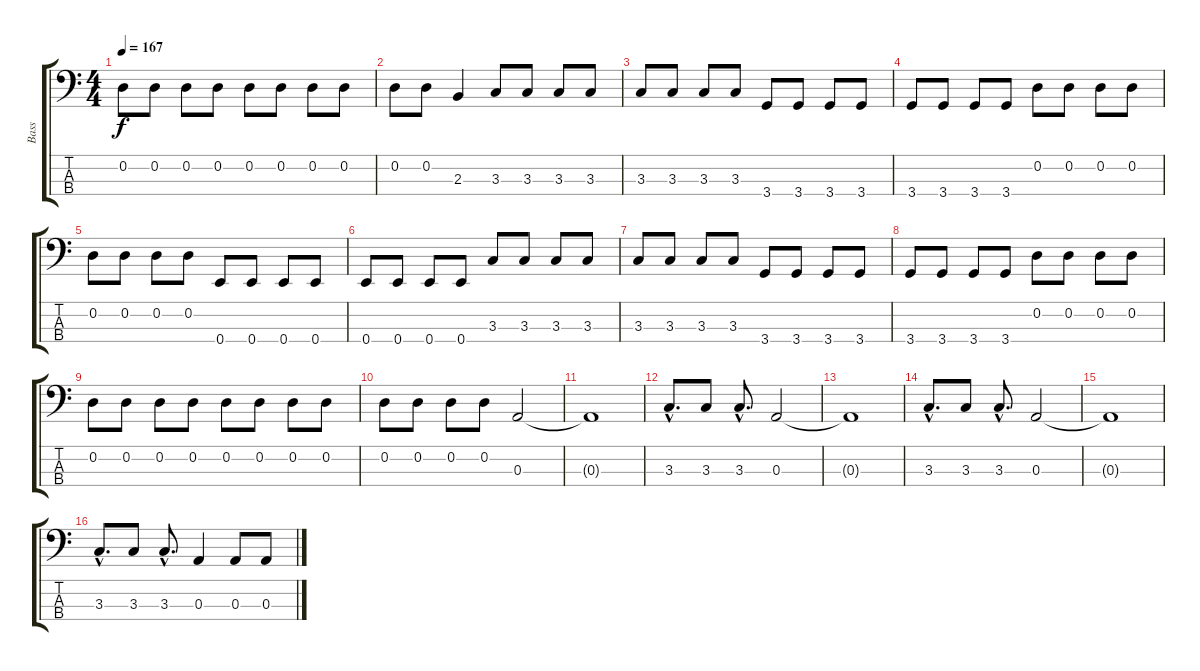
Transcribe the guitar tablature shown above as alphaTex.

\track ("Bass" "Bass") {instrument electricbasspick}
\staff {score tabs}
\tuning (G2 D2 A1 E1) {hide}
\ts (4 4)
\tempo 167
\clef f4
\ks c
0.2.8{dy f} 0.2.8 0.2.8 0.2.8 0.2.8 0.2.8 0.2.8 0.2.8 |
0.2.8 0.2.8 2.3.4 3.3.8 3.3.8 3.3.8 3.3.8 |
3.3.8 3.3.8 3.3.8 3.3.8 3.4.8 3.4.8 3.4.8 3.4.8 |
3.4.8 3.4.8 3.4.8 3.4.8 0.2.8 0.2.8 0.2.8 0.2.8 |
0.2.8 0.2.8 0.2.8 0.2.8 0.4.8 0.4.8 0.4.8 0.4.8 |
0.4.8 0.4.8 0.4.8 0.4.8 3.3.8 3.3.8 3.3.8 3.3.8 |
3.3.8 3.3.8 3.3.8 3.3.8 3.4.8 3.4.8 3.4.8 3.4.8 |
3.4.8 3.4.8 3.4.8 3.4.8 0.2.8 0.2.8 0.2.8 0.2.8 |
0.2.8 0.2.8 0.2.8 0.2.8 0.2.8 0.2.8 0.2.8 0.2.8 |
0.2.8 0.2.8 0.2.8 0.2.8 0.3.2 |
0.3{t}.1 |
3.3{hac}.8{d} 3.3.8 3.3{hac}.8{d} 0.3.2 |
0.3{t}.1 |
3.3{hac}.8{d} 3.3.8 3.3{hac}.8{d} 0.3.2 |
0.3{t}.1 |
3.3{hac}.8{d} 3.3.8 3.3{hac}.8{d} 0.3.4 0.3.8 0.3.8
